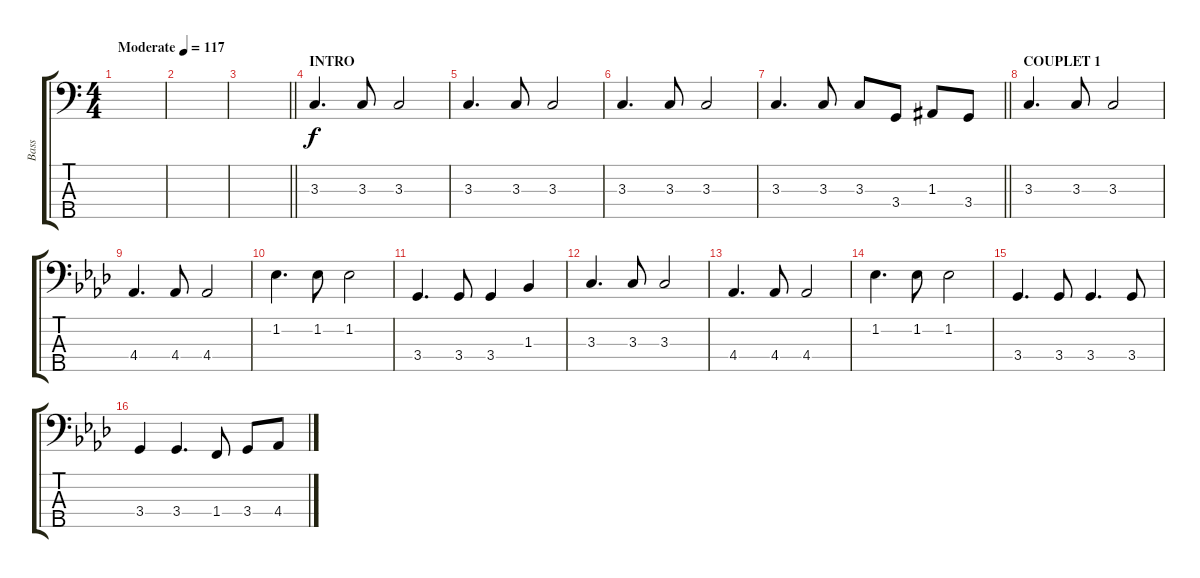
\track ("Bass" "Bass") {instrument electricbassfinger}
\staff {score tabs}
\tuning (G2 D2 A1 E1 B0) {hide}
\ts (4 4)
\tempo (117 "Moderate")
\clef f4
\ks c
|
|
\barLineRight lightlight
|
\section ("" "INTRO")
3.3.4{d} 3.3.8 3.3.2 |
3.3.4{d} 3.3.8 3.3.2 |
3.3.4{d} 3.3.8 3.3.2 |
\barLineRight lightlight
3.3.4{d} 3.3.8 3.3.8 3.4.8 1.3.8 3.4.8 |
\section ("" "COUPLET 1")
3.3.4{d} 3.3.8 3.3.2 |
\ks ab
4.4.4{d} 4.4.8 4.4.2 |
1.2.4{d} 1.2.8 1.2.2 |
3.4.4{d} 3.4.8 3.4.4 1.3.4 |
3.3.4{d} 3.3.8 3.3.2 |
4.4.4{d} 4.4.8 4.4.2 |
1.2.4{d} 1.2.8 1.2.2 |
3.4.4{d} 3.4.8 3.4.4{d} 3.4.8 |
3.4.4 3.4.4{d} 1.4.8 3.4.8 4.4.8
